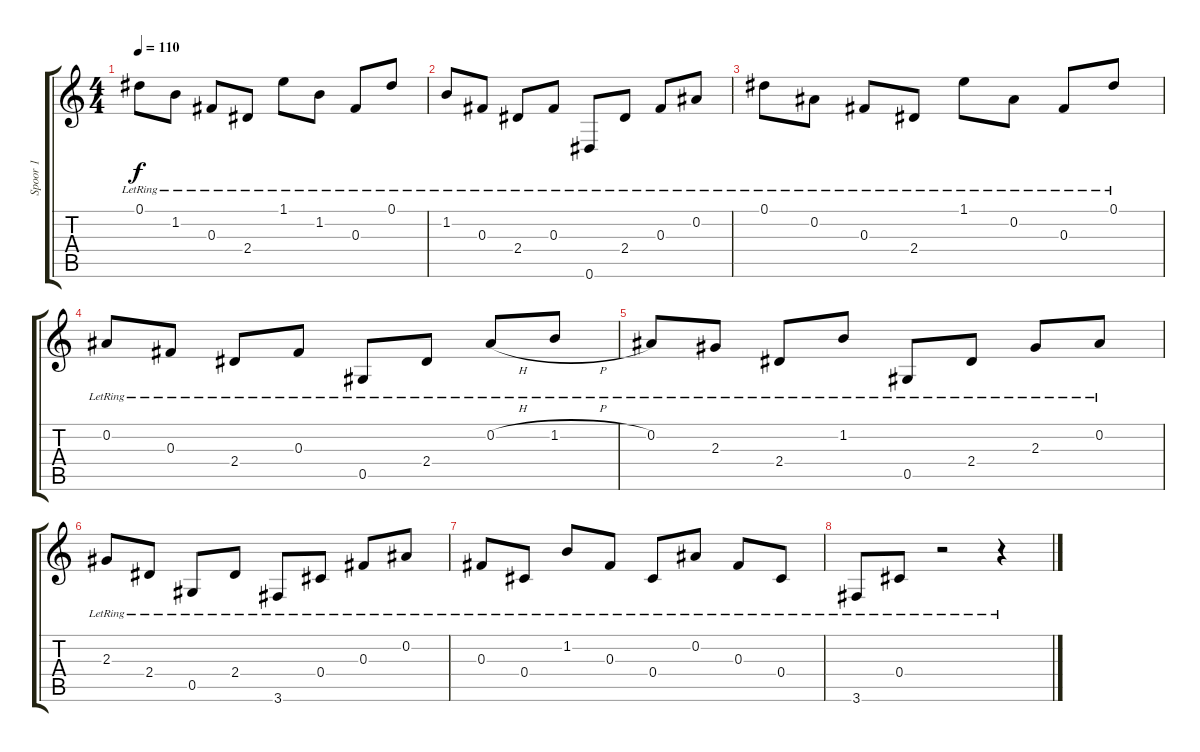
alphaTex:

\track ("Spoor 1" "Spoor 1") {instrument acousticguitarsteel}
\staff {score tabs}
\tuning (Eb4 Bb3 Gb3 Db3 Ab2 Eb2) {hide}
\ts (4 4)
\tempo 110
\clef g2
\ks c
0.1{lr}.8{dy f} 1.2{lr}.8 0.3{lr}.8 2.4{lr}.8 1.1{lr}.8 1.2{lr}.8 0.3{lr}.8 0.1{lr}.8 |
1.2{lr}.8 0.3{lr}.8 2.4{lr}.8 0.3{lr}.8 0.6{lr}.8 2.4{lr}.8 0.3{lr}.8 0.2{lr}.8 |
0.1{lr}.8 0.2{lr}.8 0.3{lr}.8 2.4{lr}.8 1.1{lr}.8 0.2{lr}.8 0.3{lr}.8 0.1{lr}.8 |
0.2{lr}.8 0.3{lr}.8 2.4{lr}.8 0.3{lr}.8 0.5{lr}.8 2.4{lr}.8 0.2{h lr}.8 1.2{h lr}.8 |
0.2{lr}.8 2.3{lr}.8 2.4{lr}.8 1.2{lr}.8 0.5{lr}.8 2.4{lr}.8 2.3{lr}.8 0.2{lr}.8 |
2.3{lr}.8 2.4{lr}.8 0.5{lr}.8 2.4{lr}.8 3.6{lr}.8 0.4{lr}.8 0.3{lr}.8 0.2{lr}.8 |
0.3{lr}.8 0.4{lr}.8 1.2{lr}.8 0.3{lr}.8 0.4{lr}.8 0.2{lr}.8 0.3{lr}.8 0.4{lr}.8 |
3.6{lr}.8 0.4{lr}.8 r.2 r.4
